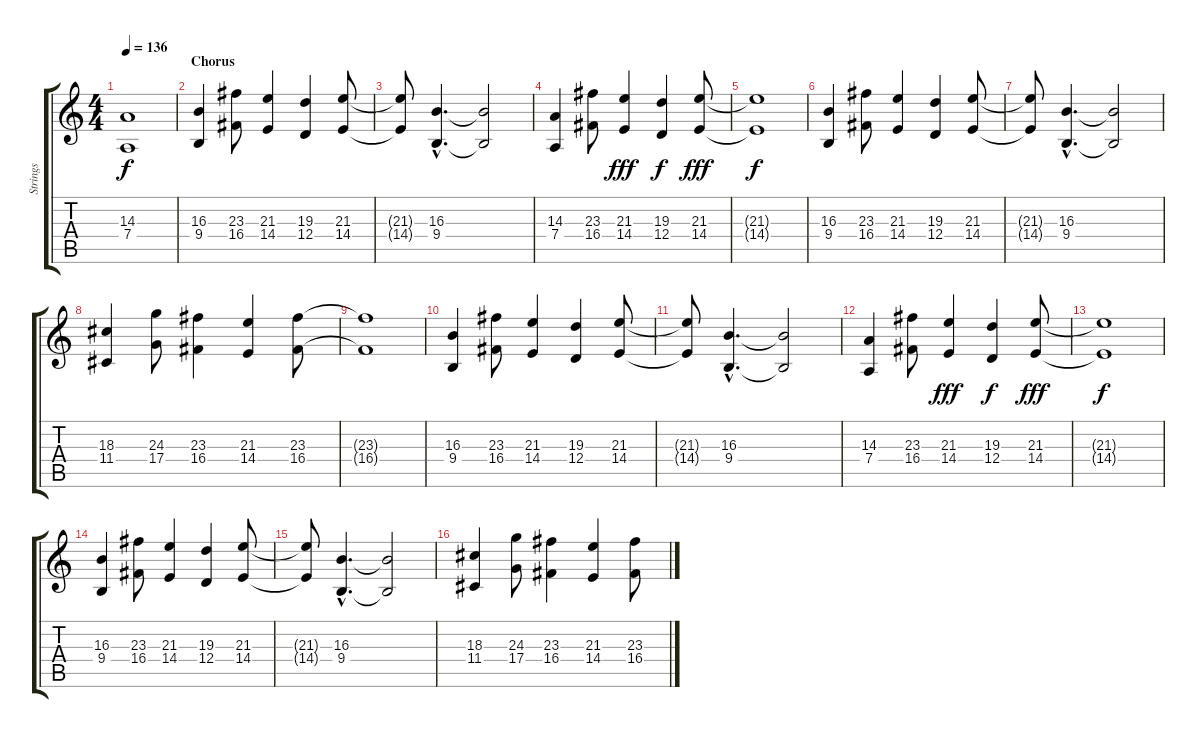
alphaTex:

\track ("Strings" "Strings") {instrument stringensemble1}
\staff {score tabs}
\tuning (E4 B3 G3 D3 A2 E2) {hide}
\ts (4 4)
\tempo 136
\clef g2
\ks c
(14.3{t} 7.4{t}).1{dy f} |
\section ("" "Chorus")
(16.3 9.4).4{volume 13} (23.3 16.4).8 (21.3 14.4).4 (19.3 12.4).4 (21.3 14.4).8 |
(21.3{t} 14.4{t}).8 (16.3{hac} 9.4{hac}).4{d} (16.3{t} 9.4{t}).2 |
(14.3 7.4).4 (23.3 16.4).8 (21.3 14.4).4{dy fff} (19.3 12.4).4{dy f} (21.3 14.4).8{dy fff} |
(21.3{t} 14.4{t}).1{dy f} |
(16.3 9.4).4{volume 13} (23.3 16.4).8 (21.3 14.4).4 (19.3 12.4).4 (21.3 14.4).8 |
(21.3{t} 14.4{t}).8 (16.3{hac} 9.4{hac}).4{d} (16.3{t} 9.4{t}).2 |
(18.3 11.4).4 (24.3 17.4).8 (23.3 16.4).4 (21.3 14.4).4 (23.3 16.4).8 |
(23.3{t} 16.4{t}).1 |
(16.3 9.4).4{volume 13} (23.3 16.4).8 (21.3 14.4).4 (19.3 12.4).4 (21.3 14.4).8 |
(21.3{t} 14.4{t}).8 (16.3{hac} 9.4{hac}).4{d} (16.3{t} 9.4{t}).2 |
(14.3 7.4).4 (23.3 16.4).8 (21.3 14.4).4{dy fff} (19.3 12.4).4{dy f} (21.3 14.4).8{dy fff} |
(21.3{t} 14.4{t}).1{dy f} |
(16.3 9.4).4{volume 13} (23.3 16.4).8 (21.3 14.4).4 (19.3 12.4).4 (21.3 14.4).8 |
(21.3{t} 14.4{t}).8 (16.3{hac} 9.4{hac}).4{d} (16.3{t} 9.4{t}).2 |
(18.3 11.4).4 (24.3 17.4).8 (23.3 16.4).4 (21.3 14.4).4 (23.3 16.4).8
